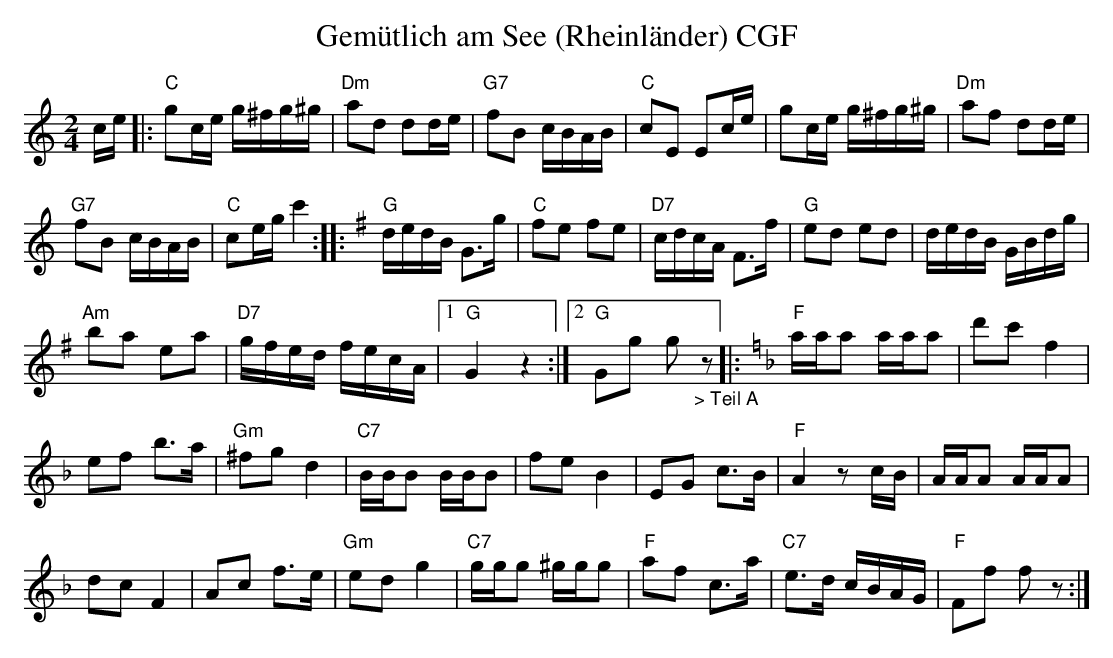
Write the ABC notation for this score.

X:1
T: Gemütlich am See (Rheinländer) CGF
M:2/4
L:1/16
K:C
ce |: "C"g2ce g^fg^g | "Dm"a2d2 d2de | "G7"f2B2 cBAB | "C"c2E2 E2ce | g2ce g^fg^g | "Dm"a2f2 d2de |
"G7"f2B2 cBAB | "C"c2eg c'4 :: [K:G] "G"dedB G3g | "C"f2e2 f2e2 | "D7"cdcA F3f | "G"e2d2 e2d2 | dedB GBdg |
"Am"b2a2 e2a2 | "D7"gfed fecA |1 "G"G4z4 :|2 "G"G2g2 g2"_> Teil A"z2 |: [K:F] "F"aaa2 aaa2 | [L:1/8] d'c' f2 |
ef b>a | "Gm"^fg d2 | "C7"B/B/B B/B/B | fe B2 | EG c>B | "F"A2 zc/B/ | A/A/A A/A/A |
dc F2 | Ac f>e | "Gm"ed g2 | "C7"g/g/g ^g/g/g | "F"af c>a | "C7"e>d c/B/A/G/ | "F"Ff fz :|
